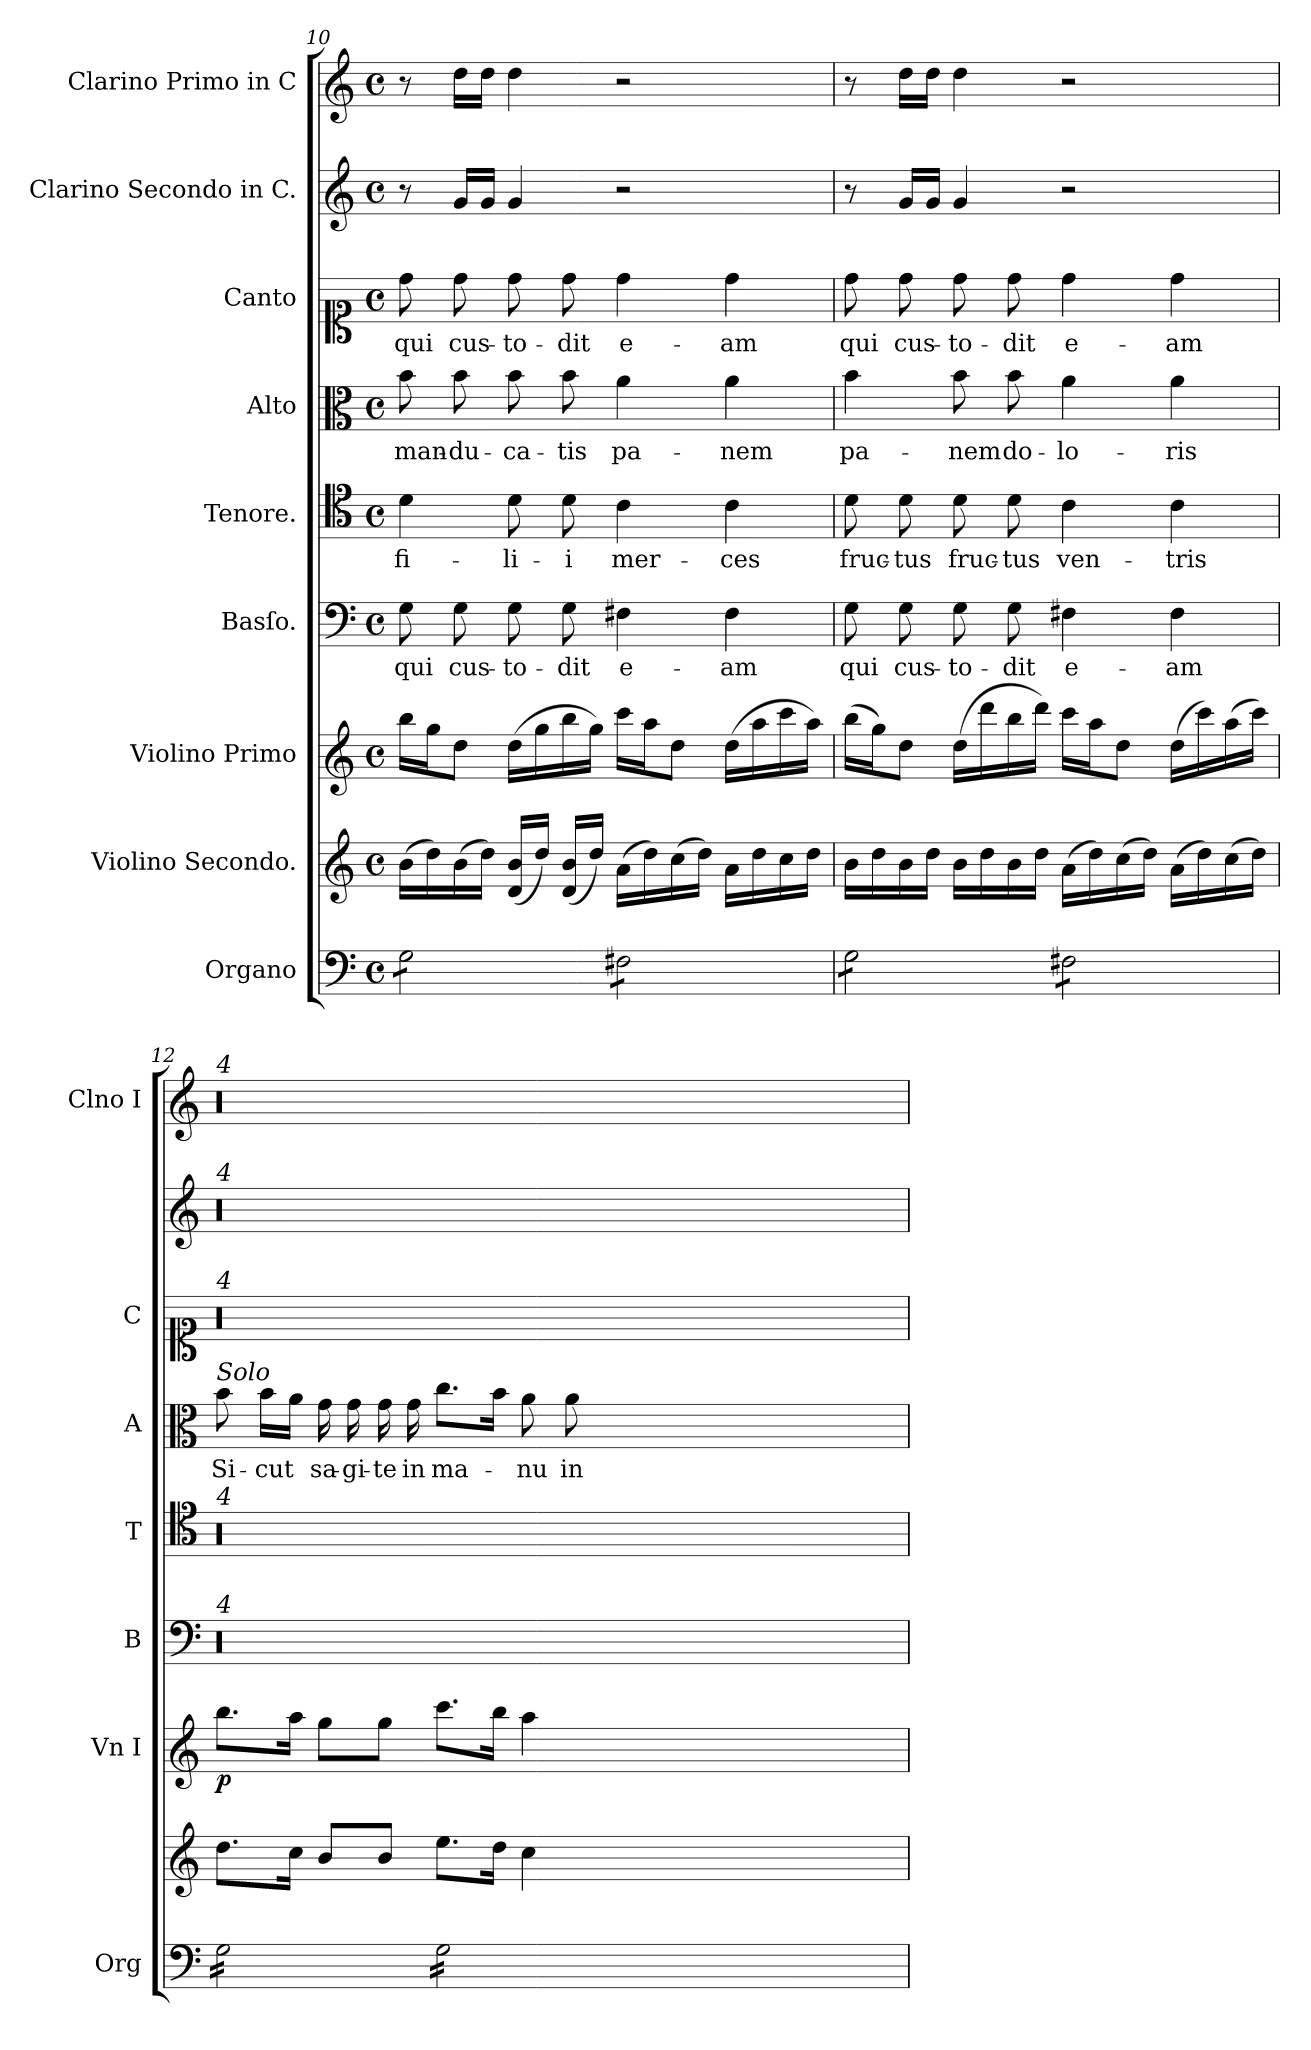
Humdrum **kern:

**kern	**dynam	**kern	**dynam	**kern	**dynam	**kern	**text	**kern	**text	**kern	**text	**kern	**text	**kern	**kern
*part9	*part9	*part8	*part8	*part7	*part7	*part6	*part6	*part5	*part5	*part4	*part4	*part3	*part3	*part2	*part1
*staff9	*staff9	*staff8	*staff8	*staff7	*staff7	*staff6	*staff6	*staff5	*staff5	*staff4	*staff4	*staff3	*staff3	*staff2	*staff1
*I"Organo	*	*I"Violino Secondo.	*	*I"Violino Primo	*	*I"Basſo.	*	*I"Tenore.	*	*I"Alto	*	*I"Canto	*	*I"Clarino Secondo in C.	*I"Clarino Primo in C
*I'Org	*	*	*	*I'Vn I	*	*I'B	*	*I'T	*	*I'A	*	*I'C	*	*	*I'Clno I
*clefF4	*	*clefG2	*	*clefG2	*	*clefF4	*	*clefC4	*	*clefC3	*	*clefC1	*	*clefG2	*clefG2
*k[]	*	*k[]	*	*k[]	*	*k[]	*	*k[]	*	*k[]	*	*k[]	*	*k[]	*k[]
*M4/4	*	*M4/4	*	*M4/4	*	*M4/4	*	*M4/4	*	*M4/4	*	*M4/4	*	*M4/4	*M4/4
*met(c)	*	*met(c)	*	*met(c)	*	*met(c)	*	*met(c)	*	*met(c)	*	*met(c)	*	*met(c)	*met(c)
=10	=10	=10	=10	=10	=10	=10	=10	=10	=10	=10	=10	=10	=10	=10	=10
*tremolo	*	*	*	*	*	*	*	*	*	*	*	*	*	*	*
8G\L	.	(16b\LL	.	16bb\LL	.	8G\	qui	4d\	fi-	8b\	man-	8dd\	qui	8r	8r
.	.	16dd\)	.	16gg\J	.	.	.	.	.	.	.	.	.	.	.
8G\	.	(16b\	.	8dd\J	.	8G\	cus-	.	.	8b\	-du-	8dd\	cus-	16g/LL	16dd\LL
.	.	16dd\JJ)	.	.	.	.	.	.	.	.	.	.	.	16g/JJ	16dd\JJ
8G\	.	(16d/ 16b/LL	.	(16dd\LL	.	8G\	-to-	8d\	-li-	8b\	-ca-	8dd\	-to-	4g/	4dd\
.	.	16dd/JJ)	.	16gg\	.	.	.	.	.	.	.	.	.	.	.
8G\J	.	(16d/ 16b/LL	.	16bb\	.	8G\	-dit	8d\	-i	8b\	-tis	8dd\	-dit	.	.
.	.	16dd/JJ)	.	16gg\JJ)	.	.	.	.	.	.	.	.	.	.	.
8F#X\L	.	(16a\LL	.	16ccc\LL	.	4F#X\	e-	4c\	mer-	4a\	pa-	4dd\	e-	2r	2r
.	.	16dd\)	.	16aa\J	.	.	.	.	.	.	.	.	.	.	.
8F#X\	.	(16cc\	.	8dd\J	.	.	.	.	.	.	.	.	.	.	.
.	.	16dd\JJ)	.	.	.	.	.	.	.	.	.	.	.	.	.
8F#X\	.	16a\LL	.	(16dd\LL	.	4F#\	-am	4c\	-ces	4a\	-nem	4dd\	-am	.	.
.	.	16dd\	.	16aa\	.	.	.	.	.	.	.	.	.	.	.
8F#X\J	.	16cc\	.	16ccc\	.	.	.	.	.	.	.	.	.	.	.
.	.	16dd\JJ	.	16aa\JJ)	.	.	.	.	.	.	.	.	.	.	.
=11	=11	=11	=11	=11	=11	=11	=11	=11	=11	=11	=11	=11	=11	=11	=11
8G\L	.	16b\LL	.	(16bb\LL	.	8G\	qui	8d\	fruc-	4b\	pa-	8dd\	qui	8r	8r
.	.	16dd\	.	16gg\J)	.	.	.	.	.	.	.	.	.	.	.
8G\	.	16b\	.	8dd\J	.	8G\	cus-	8d\	-tus	.	.	8dd\	cus-	16g/LL	16dd\LL
.	.	16dd\JJ	.	.	.	.	.	.	.	.	.	.	.	16g/JJ	16dd\JJ
8G\	.	16b\LL	.	(16dd\LL	.	8G\	-to-	8d\	fruc-	8b\	-nem	8dd\	-to-	4g/	4dd\
.	.	16dd\	.	16ddd\	.	.	.	.	.	.	.	.	.	.	.
8G\J	.	16b\	.	16bb\	.	8G\	-dit	8d\	-tus	8b\	do-	8dd\	-dit	.	.
.	.	16dd\JJ	.	16ddd\JJ)	.	.	.	.	.	.	.	.	.	.	.
8F#X\L	.	(16a\LL	.	16ccc\LL	.	4F#X\	e-	4c\	ven-	4a\	-lo-	4dd\	e-	2r	2r
.	.	16dd\)	.	16aa\J	.	.	.	.	.	.	.	.	.	.	.
8F#X\	.	(16cc\	.	8dd\J	.	.	.	.	.	.	.	.	.	.	.
.	.	16dd\JJ)	.	.	.	.	.	.	.	.	.	.	.	.	.
8F#X\	.	(16a\LL	.	(16dd\LL	.	4F#\	-am	4c\	-tris	4a\	-ris	4dd\	-am	.	.
.	.	16dd\)	.	16ccc\)	.	.	.	.	.	.	.	.	.	.	.
8F#X\J	.	(16cc\	.	(16aa\	.	.	.	.	.	.	.	.	.	.	.
.	.	16dd\JJ)	.	16ccc\JJ)	.	.	.	.	.	.	.	.	.	.	.
=12	=12	=12	=12	=12	=12	=12	=12	=12	=12	=12	=12	=12	=12	=12	=12
!	!	!	!	!	!	!	!	!	!	!	!	!	!	!	!LO:TX:a:i:t=4
!	!	!	!	!	!	!	!	!	!	!	!	!	!	!LO:TX:a:i:t=4	!
!	!	!	!	!	!	!	!	!	!	!	!	!LO:TX:a:i:t=4	!	!	!
!	!	!	!	!	!	!	!	!	!	!LO:TX:a:i:t=Solo	!	!	!	!	!
!	!	!	!	!	!	!	!	!LO:TX:a:i:t=4	!	!	!	!	!	!	!
!	!	!	!	!	!	!LO:TX:a:i:t=4	!	!	!	!	!	!	!	!	!
!	!LO:DY:b	!	!LO:DY:b	!	!LO:DY:b	!	!	!	!	!	!	!	!	!	!
16G\LL	piano.	8.dd\L	piano	8.bb\L	p	00r	.	00r	.	8b\	Si-	00r	.	00r	00r
16G\	.	.	.	.	.	.	.	.	.	.	.	.	.	.	.
16G\	.	.	.	.	.	.	.	.	.	16b\LL	-cut	.	.	.	.
16G\	.	16cc\Jk	.	16aa\Jk	.	.	.	.	.	16a\JJ	.	.	.	.	.
16G\	.	8b/L	.	8gg\L	.	.	.	.	.	16g\	sa-	.	.	.	.
16G\	.	.	.	.	.	.	.	.	.	16g\	-gi-	.	.	.	.
16G\	.	8b/J	.	8gg\J	.	.	.	.	.	16g\	-te	.	.	.	.
16G\JJ	.	.	.	.	.	.	.	.	.	16g\	in	.	.	.	.
16G\LL	.	8.ee\L	.	8.ccc\L	.	.	.	.	.	8.cc\L	ma-	.	.	.	.
16G\	.	.	.	.	.	.	.	.	.	.	.	.	.	.	.
16G\	.	.	.	.	.	.	.	.	.	.	.	.	.	.	.
16G\	.	16dd\Jk	.	16bb\Jk	.	.	.	.	.	16b\Jk	.	.	.	.	.
16G\	.	4cc\	.	4aa\	.	.	.	.	.	8a\	-nu	.	.	.	.
16G\	.	.	.	.	.	.	.	.	.	.	.	.	.	.	.
16G\	.	.	.	.	.	.	.	.	.	8a\	in	.	.	.	.
16G\JJ	.	.	.	.	.	.	.	.	.	.	.	.	.	.	.
*Xtremolo	*	*	*	*	*	*	*	*	*	*	*	*	*	*	*
0.ryy	.	0.ryy	.	0.ryy	.	.	.	.	.	0.ryy	.	.	.	.	.
=	=	=	=	=	=	=	=	=	=	=	=	=	=	=	=
*-	*-	*-	*-	*-	*-	*-	*-	*-	*-	*-	*-	*-	*-	*-	*-
